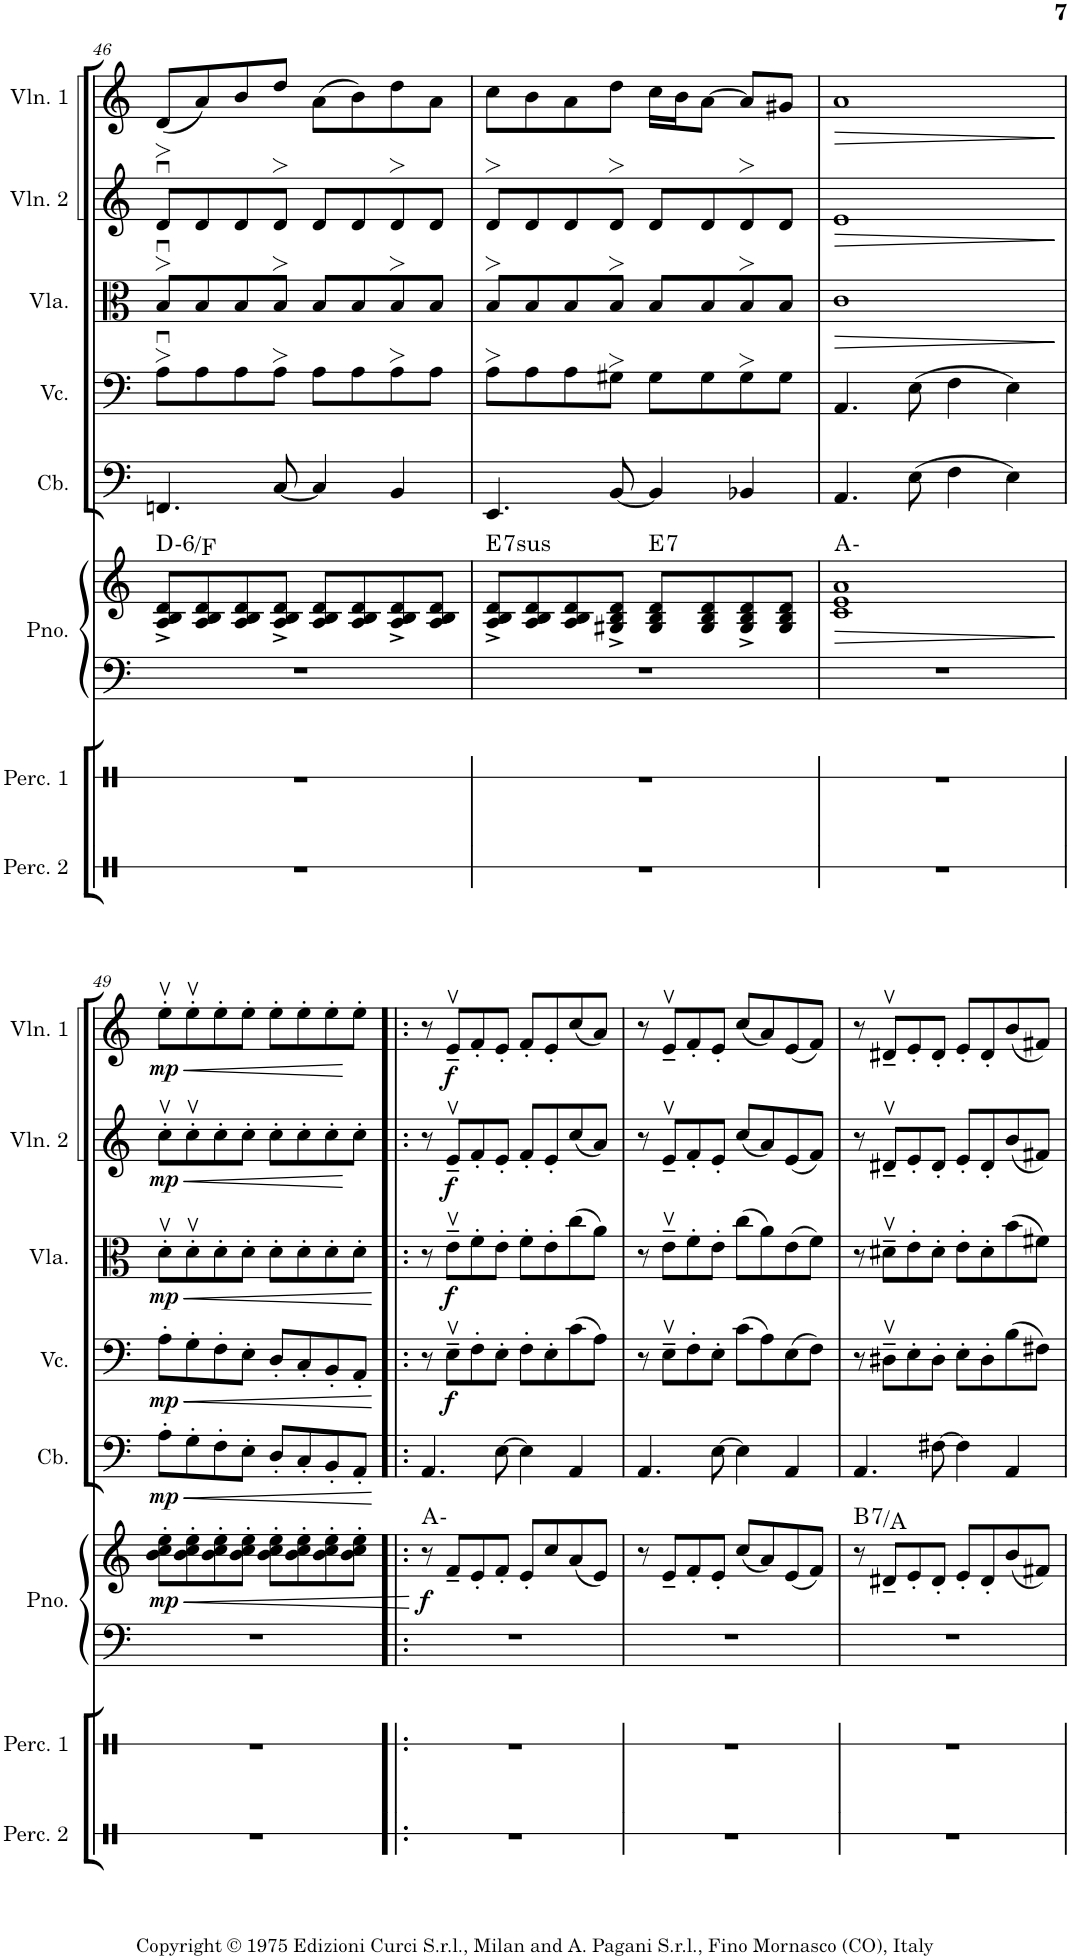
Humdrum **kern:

**kern	**kern	**kern	**kern	**dynam	**harte	**kern	**dynam	**kern	**dynam	**kern	**dynam	**kern	**dynam	**kern	**dynam
*part8	*part7	*part6	*part6	*part6	*part6	*part5	*part5	*part4	*part4	*part3	*part3	*part2	*part2	*part1	*part1
*staff9	*staff8	*staff7	*staff6	*staff6/7	*	*staff5	*staff5	*staff4	*staff4	*staff3	*staff3	*staff2	*staff2	*staff1	*staff1
*I"Percussion 2	*I"Percussion 1	*I"Piano	*	*	*	*I"Contrabass	*	*I"Violoncello	*	*I"Viola	*	*I"Violin 2	*	*I"Violin 1	*
*I'Perc. 2	*I'Perc. 1	*I'Pno.	*	*	*	*I'Cb.	*	*I'Vc.	*	*I'Vla.	*	*I'Vln. 2	*	*I'Vln. 1	*
!!LO:PB:g=z
*clefX	*clefX	*clefF4	*clefG2	*	*	*clefF4	*	*clefF4	*	*clefC3	*	*clefG2	*	*clefG2	*
*	*	*	*	*	*	*Trd7c12	*	*	*	*	*	*	*	*	*
*k[]	*k[]	*k[]	*k[]	*	*	*k[]	*	*k[]	*	*k[]	*	*k[]	*	*k[]	*
*M4/4	*M4/4	*M4/4	*M4/4	*	*	*M4/4	*	*M4/4	*	*M4/4	*	*M4/4	*	*M4/4	*
=46	=46	=46	=46	=46	=46	=46	=46	=46	=46	=46	=46	=46	=46	=46	=46
!	!	!	!	!	!LO:H:kt=6	!	!	!	!	!	!	!	!	!	!
1r	1r	1r	8A/^ 8B/^ 8d/^L	.	D:min6/b3	4.FFn/	.	8Au>\L	.	8Bu>/L	.	8du>/L	.	(8d/L	.
.	.	.	8A/ 8B/ 8d/	.	.	.	.	8A\	.	8B/	.	8d/	.	8a/)	.
.	.	.	8A/ 8B/ 8d/	.	.	.	.	8A\	.	8B/	.	8d/	.	8b/	.
.	.	.	8A/^ 8B/^ 8d/^J	.	.	[8C/	.	8A>\J	.	8B>/J	.	8d>/J	.	8dd/J	.
.	.	.	8A/ 8B/ 8d/L	.	.	4C/]	.	8A\L	.	8B/L	.	8d/L	.	(8a\L	.
.	.	.	8A/ 8B/ 8d/	.	.	.	.	8A\	.	8B/	.	8d/	.	8b\)	.
.	.	.	8A/^ 8B/^ 8d/^	.	.	4BB/	.	8A>\	.	8B>/	.	8d>/	.	8dd\	.
.	.	.	8A/ 8B/ 8d/J	.	.	.	.	8A\J	.	8B/J	.	8d/J	.	8a\J	.
=47	=47	=47	=47	=47	=47	=47	=47	=47	=47	=47	=47	=47	=47	=47	=47
!	!	!	!	!	!LO:H:kt=7sus	!	!	!	!	!	!	!	!	!	!
1r	1r	1r	8A/^ 8B/^ 8d/^L	.	E:sus4(7)	4.EE/	.	8A>\L	.	8B>/L	.	8d>/L	.	8cc\L	.
.	.	.	8A/ 8B/ 8d/	.	.	.	.	8A\	.	8B/	.	8d/	.	8b\	.
.	.	.	8A/ 8B/ 8d/	.	.	.	.	8A\	.	8B/	.	8d/	.	8a\	.
.	.	.	8G#X/^ 8B/^ 8d/^J	.	.	[8BB/	.	8G#X>\J	.	8B>/J	.	8d>/J	.	8dd\J	.
!	!	!	!	!	!LO:H:kt=7	!	!	!	!	!	!	!	!	!	!
.	.	.	8G#/ 8B/ 8d/L	.	E:7	4BB/]	.	8G#\L	.	8B/L	.	8d/L	.	16cc\LL	.
.	.	.	.	.	.	.	.	.	.	.	.	.	.	16b\J	.
.	.	.	8G#/ 8B/ 8d/	.	.	.	.	8G#\	.	8B/	.	8d/	.	[8a\J	.
.	.	.	8G#/^ 8B/^ 8d/^	.	.	4BB-X/	.	8G#>\	.	8B>/	.	8d>/	.	8a/L]	.
.	.	.	8G#/ 8B/ 8d/J	.	.	.	.	8G#\J	.	8B/J	.	8d/J	.	8g#X/J	.
=48	=48	=48	=48	=48	=48	=48	=48	=48	=48	=48	=48	=48	=48	=48	=48
!	!	!	!	!LO:HP:b	!	!	!	!	!	!	!LO:HP:b	!	!LO:HP:b	!	!LO:HP:b
1r	1r	1r	1c 1e 1a	>	A:min	4.AA/	.	4.AA/	.	1c	>	1e	>	1a	>
.	.	.	.	.	.	(8E\	.	(8E\	.	.	.	.	.	.	.
.	.	.	.	.	.	4F\	.	4F\	.	.	.	.	.	.	.
.	.	.	.	.	.	4E\)	.	4E\)	.	.	.	.	.	.	.
.	.	.	.	]	.	.	.	.	.	.	]	.	]	.	]
!!LO:LB:g=z
=49	=49	=49	=49	=49	=49	=49	=49	=49	=49	=49	=49	=49	=49	=49	=49
!	!	!	!	!LO:HP:b	!	!	!LO:HP:b	!	!LO:HP:b	!	!LO:HP:b	!	!LO:HP:b	!	!LO:HP:b
!	!	!	!	!LO:DY:n=1:b	!	!	!LO:DY:n=1:b	!	!LO:DY:n=1:b	!	!LO:DY:n=1:b	!	!LO:DY:n=1:b	!	!LO:DY:n=1:b
1r	1r	1r	8b\' 8cc\' 8ee\'L	< mp	.	8A'\L	< mp	8A'\L	< mp	8dv'\L	< mp	8ccv'\L	< mp	8eev'\L	< mp
.	.	.	8b\' 8cc\' 8ee\'	.	.	8G'\	.	8G'\	.	8dv'\	.	8ccv'\	.	8eev'\	.
.	.	.	8b\' 8cc\' 8ee\'	.	.	8F'\	.	8F'\	.	8d'\	.	8cc'\	.	8ee'\	.
.	.	.	8b\' 8cc\' 8ee\'J	.	.	8E'\J	.	8E'\J	.	8d'\J	.	8cc'\J	.	8ee'\J	.
.	.	.	8b\' 8cc\' 8ee\'L	.	.	8D'/L	.	8D'/L	.	8d'\L	.	8cc'\L	.	8ee'\L	.
.	.	.	8b\' 8cc\' 8ee\'	.	.	8C'/	.	8C'/	.	8d'\	.	8cc'\	.	8ee'\	.
.	.	.	8b\' 8cc\' 8ee\'	.	.	8BB'/	.	8BB'/	.	8d'\	.	8cc'\	.	8ee'\	.
.	.	.	8b\' 8cc\' 8ee\'J	.	.	8AA'/J	.	8AA'/J	.	8d'\J	.	8cc'\J	[	8ee'\J	[
.	.	.	.	[	.	.	[	.	[	.	[	.	.	.	.
=50!|:	=50!|:	=50!|:	=50!|:	=50!|:	=50!|:	=50!|:	=50!|:	=50!|:	=50!|:	=50!|:	=50!|:	=50!|:	=50!|:	=50!|:	=50!|:
!	!	!	!	!LO:DY:b	!	!	!	!	!	!	!	!	!	!	!
1r	1r	1r	8r	f	A:min	4.AA/	.	8r	.	8r	.	8r	.	8r	.
!	!	!	!	!	!	!	!	!	!LO:DY:b	!	!LO:DY:b	!	!LO:DY:b	!	!LO:DY:b
.	.	.	8f~/L	.	.	.	.	8Ev~\L	f	8ev~\L	f	8ev~/L	f	8ev~/L	f
.	.	.	8e'/	.	.	.	.	8F'\	.	8f'\	.	8f'/	.	8f'/	.
.	.	.	8f'/J	.	.	[8E\	.	8E'\J	.	8e'\J	.	8e'/J	.	8e'/J	.
.	.	.	8e'/L	.	.	4E\]	.	8F'\L	.	8f'\L	.	8f'/L	.	8f'/L	.
.	.	.	8cc/	.	.	.	.	8E'\	.	8e'\	.	8e'/	.	8e'/	.
.	.	.	(8a/	.	.	4AA/	.	(8c\	.	(8cc\	.	(8cc/	.	(8cc/	.
.	.	.	8e/J)	.	.	.	.	8A\J)	.	8a\J)	.	8a/J)	.	8a/J)	.
=51	=51	=51	=51	=51	=51	=51	=51	=51	=51	=51	=51	=51	=51	=51	=51
1r	1r	1r	8r	.	.	4.AA/	.	8r	.	8r	.	8r	.	8r	.
.	.	.	8e~/L	.	.	.	.	8Ev~\L	.	8ev~\L	.	8ev~/L	.	8ev~/L	.
.	.	.	8f'/	.	.	.	.	8F'\	.	8f'\	.	8f'/	.	8f'/	.
.	.	.	8e'/J	.	.	[8E\	.	8E'\J	.	8e'\J	.	8e'/J	.	8e'/J	.
.	.	.	(8cc/L	.	.	4E\]	.	(8c\L	.	(8cc\L	.	(8cc/L	.	(8cc/L	.
.	.	.	8a/)	.	.	.	.	8A\)	.	8a\)	.	8a/)	.	8a/)	.
.	.	.	(8e/	.	.	4AA/	.	(8E\	.	(8e\	.	(8e/	.	(8e/	.
.	.	.	8f/J)	.	.	.	.	8F\J)	.	8f\J)	.	8f/J)	.	8f/J)	.
=52	=52	=52	=52	=52	=52	=52	=52	=52	=52	=52	=52	=52	=52	=52	=52
!	!	!	!	!	!LO:H:kt=7	!	!	!	!	!	!	!	!	!	!
1r	1r	1r	8r	.	B:7/b7	4.AA/	.	8r	.	8r	.	8r	.	8r	.
.	.	.	8d#X~/L	.	.	.	.	8D#Xv~\L	.	8d#Xv~\L	.	8d#Xv~/L	.	8d#Xv~/L	.
.	.	.	8e'/	.	.	.	.	8E'\	.	8e'\	.	8e'/	.	8e'/	.
.	.	.	8d#'/J	.	.	[8F#X\	.	8D#'\J	.	8d#'\J	.	8d#'/J	.	8d#'/J	.
.	.	.	8e'/L	.	.	4F#\]	.	8E'\L	.	8e'\L	.	8e'/L	.	8e'/L	.
.	.	.	8d#'/	.	.	.	.	8D#'\	.	8d#'\	.	8d#'/	.	8d#'/	.
.	.	.	(8b/	.	.	4AA/	.	(8B\	.	(8b\	.	(8b/	.	(8b/	.
.	.	.	8f#X/J)	.	.	.	.	8F#X\J)	.	8f#X\J)	.	8f#X/J)	.	8f#X/J)	.
=	=	=	=	=	=	=	=	=	=	=	=	=	=	=	=
*-	*-	*-	*-	*-	*-	*-	*-	*-	*-	*-	*-	*-	*-	*-	*-
